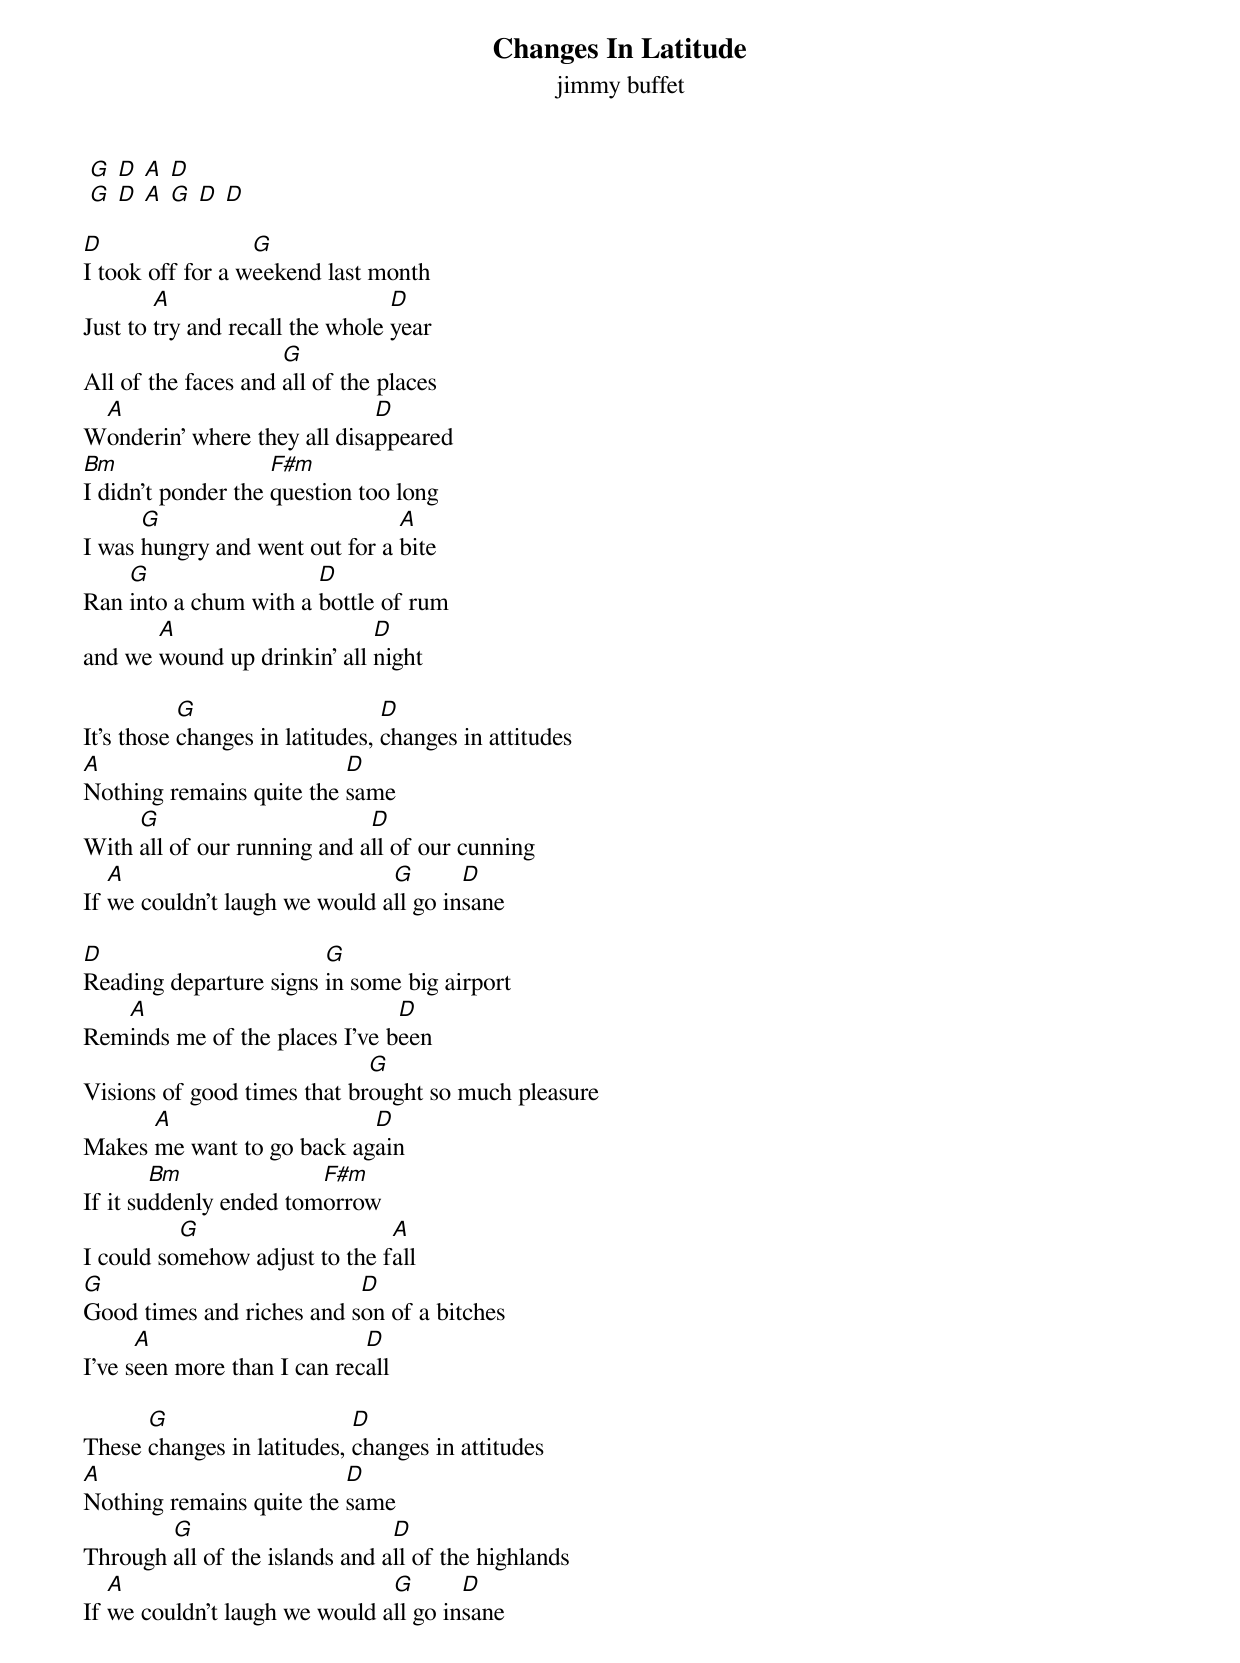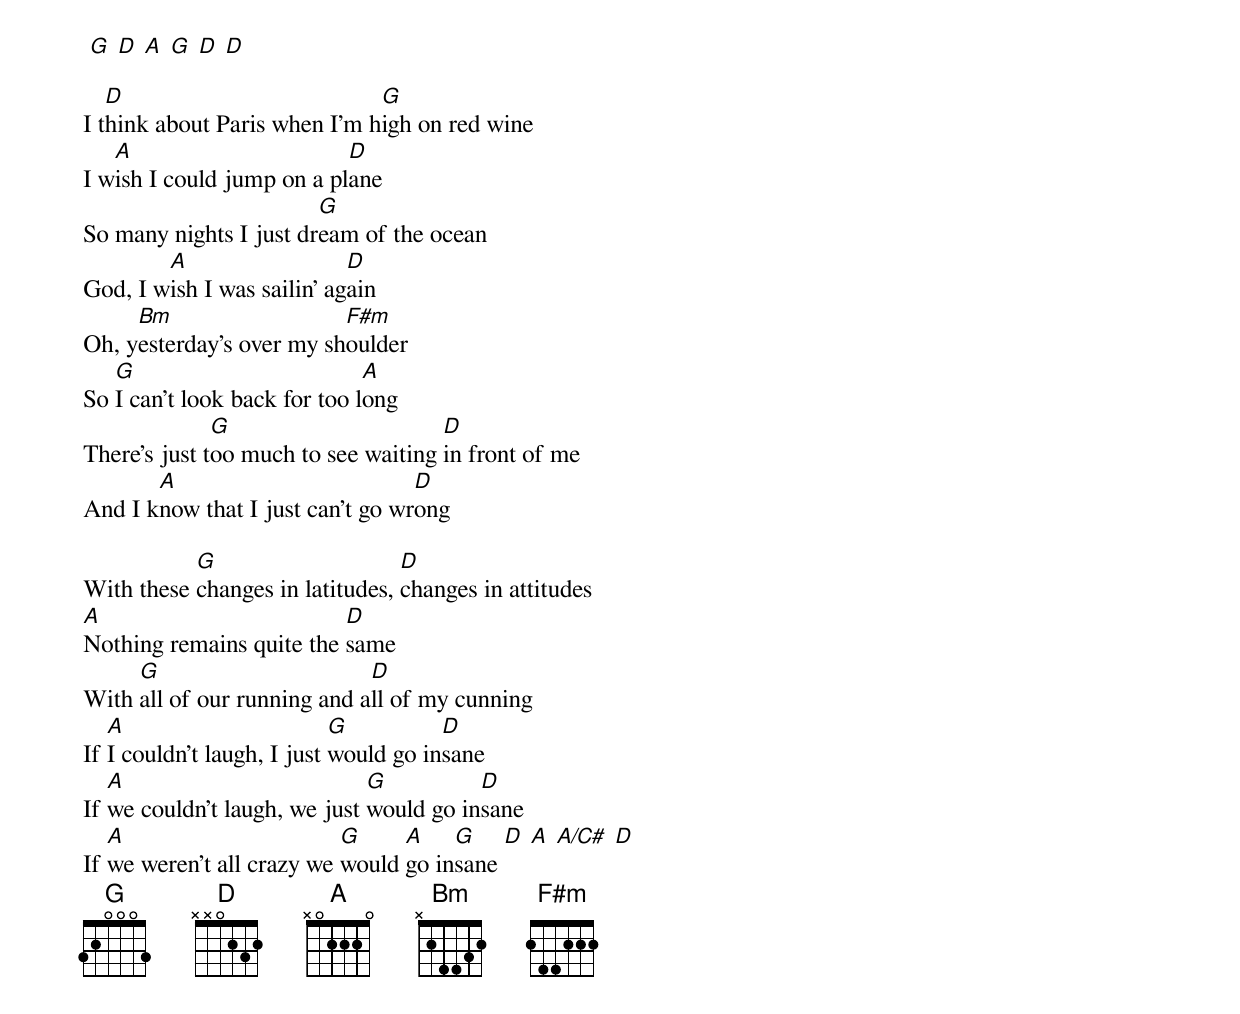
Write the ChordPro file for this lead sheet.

{title: Changes In Latitude}
{subtitle: jimmy buffet}
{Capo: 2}

 [G] [D] [A] [D]
 [G] [D] [A] [G] [D] [D]

[D]I took off for a w[G]eekend last month
Just to [A]try and recall the whole [D]year
All of the faces and [G]all of the places
W[A]onderin' where they all disa[D]ppeared
[Bm]I didn't ponder the [F#m]question too long
I was [G]hungry and went out for a [A]bite
Ran [G]into a chum with a [D]bottle of rum
and we [A]wound up drinkin' all [D]night

It's those [G]changes in latitudes, [D]changes in attitudes
[A]Nothing remains quite the [D]same
With [G]all of our running and a[D]ll of our cunning
If [A]we couldn't laugh we would a[G]ll go in[D]sane

[D]Reading departure signs [G]in some big airport
Rem[A]inds me of the places I've b[D]een
Visions of good times that br[G]ought so much pleasure
Makes [A]me want to go back ag[D]ain
If it su[Bm]ddenly ended tom[F#m]orrow
I could so[G]mehow adjust to the f[A]all
[G]Good times and riches and s[D]on of a bitches
I've s[A]een more than I can rec[D]all

These [G]changes in latitudes, [D]changes in attitudes
[A]Nothing remains quite the [D]same
Through [G]all of the islands and a[D]ll of the highlands
If [A]we couldn't laugh we would a[G]ll go in[D]sane

 [G] [D] [A] [G] [D] [D]

I t[D]hink about Paris when I'm h[G]igh on red wine
I w[A]ish I could jump on a pl[D]ane
So many nights I just dr[G]eam of the ocean
God, I w[A]ish I was sailin' ag[D]ain
Oh, y[Bm]esterday's over my sh[F#m]oulder
So [G]I can't look back for too l[A]ong
There's just t[G]oo much to see waiting [D]in front of me
And I k[A]now that I just can't go wr[D]ong

With these [G]changes in latitudes, [D]changes in attitudes
[A]Nothing remains quite the [D]same
With [G]all of our running and a[D]ll of my cunning
If [A]I couldn't laugh, I just [G]would go in[D]sane
If [A]we couldn't laugh, we just [G]would go in[D]sane
If [A]we weren't all crazy we [G]would [A]go in[G]sane [D] [A] [A/C#] [D]
